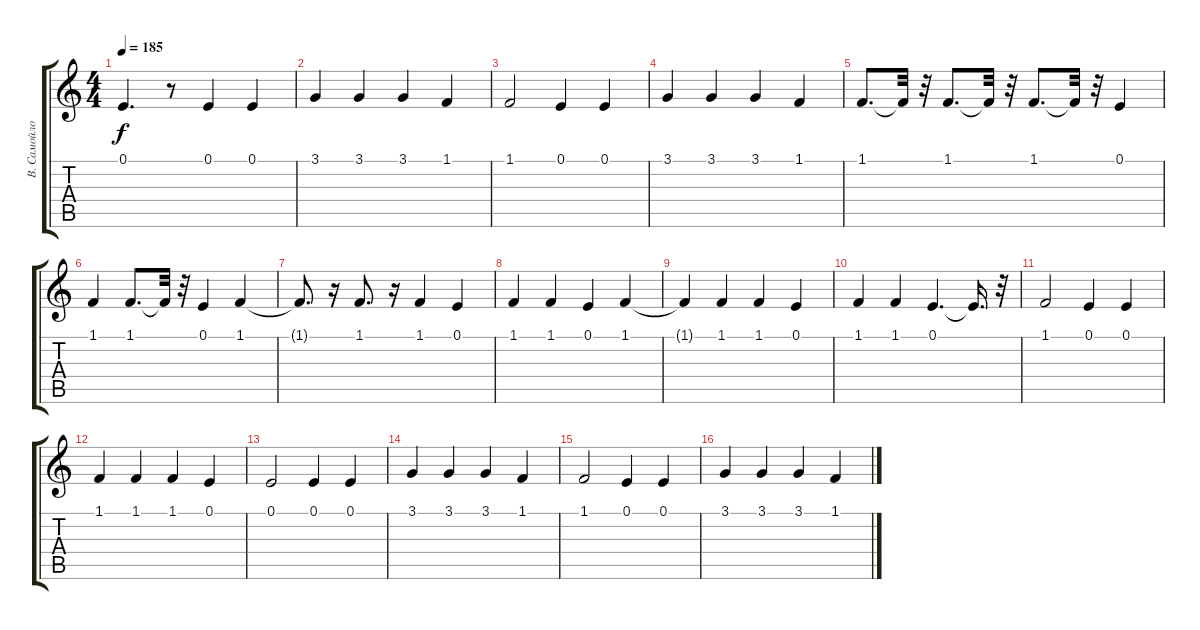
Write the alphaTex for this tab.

\track ("В. Самойлов (вокал)" "В. Самойло") {instrument lead6voice}
\staff {score tabs}
\tuning (E4 B3 G3 D3 A2 E2) {hide}
\ts (4 4)
\tempo 185
\clef g2
\ks c
0.1.4{d dy f} r.8 0.1.4 0.1.4 |
3.1.4 3.1.4 3.1.4 1.1.4 |
1.1.2 0.1.4 0.1.4 |
3.1.4 3.1.4 3.1.4 1.1.4 |
1.1.8{d} 1.1{t}.32 r.32 1.1.8{d} 1.1{t}.32 r.32 1.1.8{d} 1.1{t}.32 r.32 0.1.4 |
1.1.4 1.1.8{d} 1.1{t}.32 r.32 0.1.4 1.1.4 |
1.1{t}.8{d} r.16 1.1.8{d} r.16 1.1.4 0.1.4 |
1.1.4 1.1.4 0.1.4 1.1.4 |
1.1{t}.4 1.1.4 1.1.4 0.1.4 |
1.1.4 1.1.4 0.1.4{d} 0.1{t}.16{d} r.32 |
1.1.2 0.1.4 0.1.4 |
1.1.4 1.1.4 1.1.4 0.1.4 |
0.1.2 0.1.4 0.1.4 |
3.1.4 3.1.4 3.1.4 1.1.4 |
1.1.2 0.1.4 0.1.4 |
3.1.4 3.1.4 3.1.4 1.1.4
